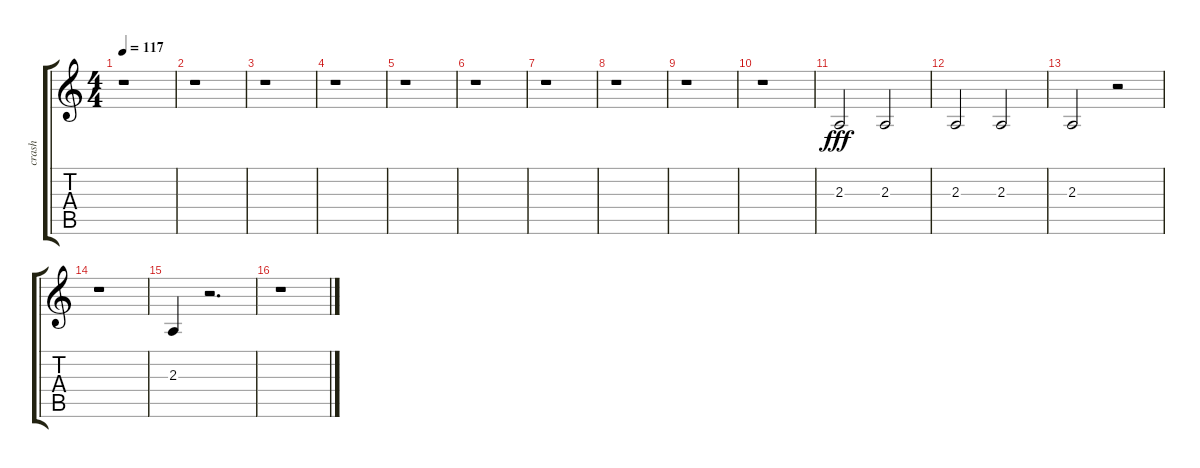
\track ("crash" "crash") {instrument drawbarorgan}
\staff {score tabs}
\tuning (E4 B3 G3 D3 A2 E2) {hide}
\ts (4 4)
\tempo 117
\clef g2
\ks c
r.1{dy ff} |
r.1 |
r.1 |
r.1 |
r.1 |
r.1 |
r.1 |
r.1 |
r.1 |
r.1 |
2.3.2{dy fff} 2.3.2 |
2.3.2 2.3.2 |
2.3.2 r.2 |
r.1 |
2.3.4 r.2{d} |
r.1
